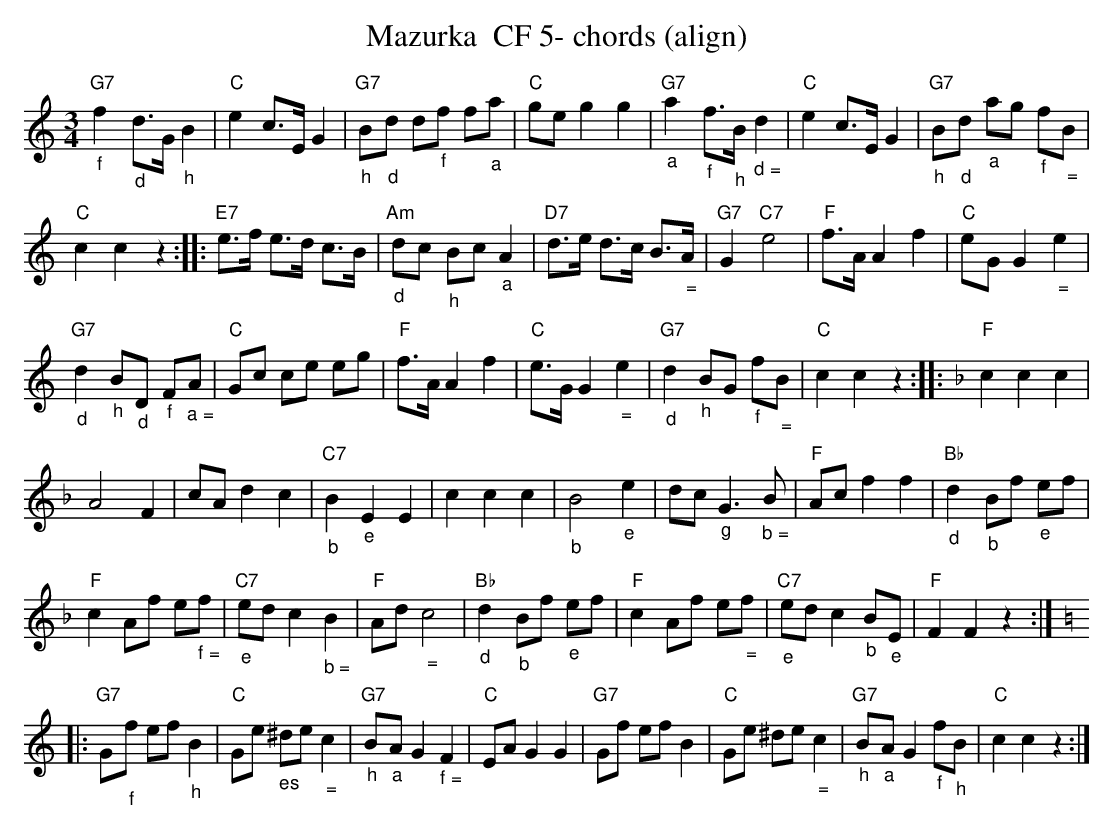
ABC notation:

X:1
T:Mazurka  CF 5- chords (align)
M:3/4
L:1/8
K:Cmaj%%MIDI gchordon
"G7""_f"f2"_d"d>G "_h"B2 | "C"e2c>EG2 | "G7""_h"B"_d"d d"_f"f f"_a"a | "C"geg2g2 | "G7""_a"a2"_f"f>"_h"B"_ d ="d2 | "C"e2c>EG2 | \
"G7""_h"B"_d"d "_a"ag "_f"f"_ ="B |
 "C"c2c2z2 :: "E7"e>f e>d c>B | "Am""_d"dc "_h"Bc"_a"A2 | "D7"d>e d>c B>"_ ="A | "G7"G2"C7"e4 | \
"F"f>AA2f2 | "C"eGG2"_ ="e2 |
 "G7""_d"d2"_h"B"_d"D "_f"F"_ a ="A | "C"Gc ce eg | "F"f>AA2f2 | "C"e>GG2"_ ="e2 | \
"G7""_d"d2"_h"BG "_f"f"_ ="B | "C"c2c2z2 :: [K:Fmaj] "F"c2c2c2 |
 A4F2 | cAd2c2 | "C7""_b"B2"_e"E2E2 | c2c2c2 | \
"_b"B4"_e"e2 | dc "_g"G3"_ b ="B | "F"Acf2f2 | "Bb""_d"d2"_b"Bf "_e"ef |
 "F"c2Af e"_ f ="f | "C7""_e"ed c2"_ b ="B2 | "F"Ad"_ ="c4 | \
"Bb""_d"d2"_b"Bf "_e"ef | "F"c2 Af e"_ ="f | "C7""_e"edc2"_b"B"_e"E | "F"F2F2z2 :: [K:Cmaj]
 "G7"G"_f"f ef"_h"B2 | "C"Ge "_es"^de"_ ="c2 | \
"G7""_h"B"_a"AG2"_ f ="F2 | "C"EAG2G2 | "G7"Gf efB2 | "C"Ge ^de"_ ="c2 | "G7""_h"B"_a"AG2"_f"f"_h"B | "C"c2c2z2 :|
